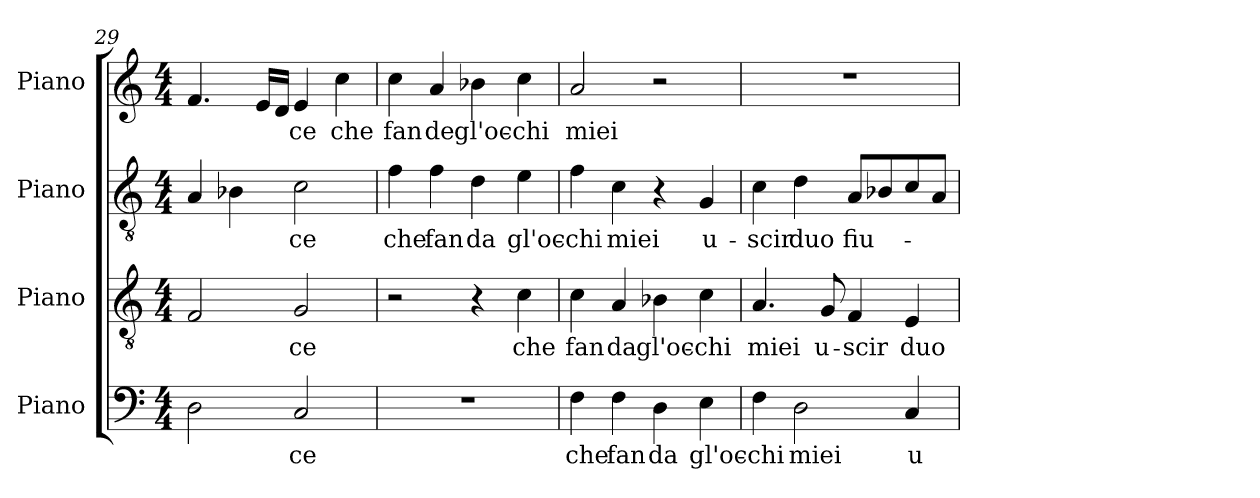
**kern	**text	**kern	**text	**kern	**text	**kern	**text
*part4	*part4	*part3	*part3	*part2	*part2	*part1	*part1
*staff4	*staff4	*staff3	*staff3	*staff2	*staff2	*staff1	*staff1
*I"Piano	*	*I"Piano	*	*I"Piano	*	*I"Piano	*
*I'Pno.	*	*I'Pno.	*	*I'Pno.	*	*I'Pno.	*
*clefF4	*	*clefGv2	*	*clefGv2	*	*clefG2	*
*	*	*ITrd7c12	*	*ITrd7c12	*	*	*
*k[]	*	*k[]	*	*k[]	*	*k[]	*
*C:	*	*C:	*	*C:	*	*C:	*
*M4/4	*	*M4/4	*	*M4/4	*	*M4/4	*
=29	=29	=29	=29	=29	=29	=29	=29
2Di\	.	2FFi/	.	4AAi/	.	4.fi/	.
.	.	.	.	4BB-i\	.	.	.
.	.	.	.	.	.	16ei/LL	.
.	.	.	.	.	.	16di/JJ	.
!	!LO:LY:b:color=#000000	!	!	!	!	!	!
!	!	!	!LO:LY:b:color=#000000	!	!	!	!
!	!	!	!	!	!LO:LY:b:color=#000000	!	!
!	!	!	!	!	!	!	!LO:LY:b:color=#000000
2Ci/	-ce	2GGi/	-ce	2Ci\	-ce	4ei/	-ce
!	!	!	!	!	!	!	!LO:LY:b:color=#000000
.	.	.	.	.	.	4cci\	che
=30	=30	=30	=30	=30	=30	=30	=30
!	!	!	!	!	!LO:LY:b:color=#000000	!	!
!	!	!	!	!	!	!	!LO:LY:b:color=#000000
1r	.	2r	.	4Fi\	che	4cci\	fan
!	!	!	!	!	!LO:LY:b:color=#000000	!	!
!	!	!	!	!	!	!	!LO:LY:b:color=#000000
.	.	.	.	4Fi\	fan	4ai/	de
!	!	!	!	!	!LO:LY:b:color=#000000	!	!
!	!	!	!	!	!	!	!LO:LY:b:color=#000000
.	.	4r	.	4Di\	da	4b-i\	gl'oc-
!	!	!	!LO:LY:b:color=#000000	!	!	!	!
!	!	!	!	!	!LO:LY:b:color=#000000	!	!
!	!	!	!	!	!	!	!LO:LY:b:color=#000000
.	.	4Ci\	che	4Ei\	gl'oc-	4cci\	-chi
!!LO:PB:g=z
=31	=31	=31	=31	=31	=31	=31	=31
!	!LO:LY:b:color=#000000	!	!	!	!	!	!
!	!	!	!LO:LY:b:color=#000000	!	!	!	!
!	!	!	!	!	!LO:LY:b:color=#000000	!	!
!	!	!	!	!	!	!	!LO:LY:b:color=#000000
4Fi\	che	4Ci\	fan	4Fi\	-chi	2ai/	miei
!	!LO:LY:b:color=#000000	!	!	!	!	!	!
!	!	!	!LO:LY:b:color=#000000	!	!	!	!
!	!	!	!	!	!LO:LY:b:color=#000000	!	!
4Fi\	fan	4AAi/	da	4Ci\	miei	.	.
!	!LO:LY:b:color=#000000	!	!	!	!	!	!
!	!	!	!LO:LY:b:color=#000000	!	!	!	!
4Di\	da	4BB-i\	gl'oc-	4r	.	2r	.
!	!LO:LY:b:color=#000000	!	!	!	!	!	!
!	!	!	!LO:LY:b:color=#000000	!	!	!	!
!	!	!	!	!	!LO:LY:b:color=#000000	!	!
4Ei\	gl'oc-	4Ci\	-chi	4GGi/	u-	.	.
=32	=32	=32	=32	=32	=32	=32	=32
!	!LO:LY:b:color=#000000	!	!	!	!	!	!
!	!	!	!LO:LY:b:color=#000000	!	!	!	!
!	!	!	!	!	!LO:LY:b:color=#000000	!	!
4Fi\	-chi	4.AAi/	miei	4Ci\	-scir	1r	.
!	!LO:LY:b:color=#000000	!	!	!	!	!	!
!	!	!	!	!	!LO:LY:b:color=#000000	!	!
2Di\	miei	.	.	4Di\	duo	.	.
!	!	!	!LO:LY:b:color=#000000	!	!	!	!
.	.	8GGi/	u-	.	.	.	.
!	!	!	!LO:LY:b:color=#000000	!	!	!	!
!	!	!	!	!	!LO:LY:b:color=#000000	!	!
.	.	4FFi/	-scir	8AAi/L	fiu-	.	.
.	.	.	.	8BB-i/	.	.	.
!	!LO:LY:b:color=#000000	!	!	!	!	!	!
!	!	!	!LO:LY:b:color=#000000	!	!	!	!
4Ci/	u-	4EEi/	duo	8Ci/	.	.	.
.	.	.	.	8AAi/J	.	.	.
=	=	=	=	=	=	=	=
*-	*-	*-	*-	*-	*-	*-	*-
